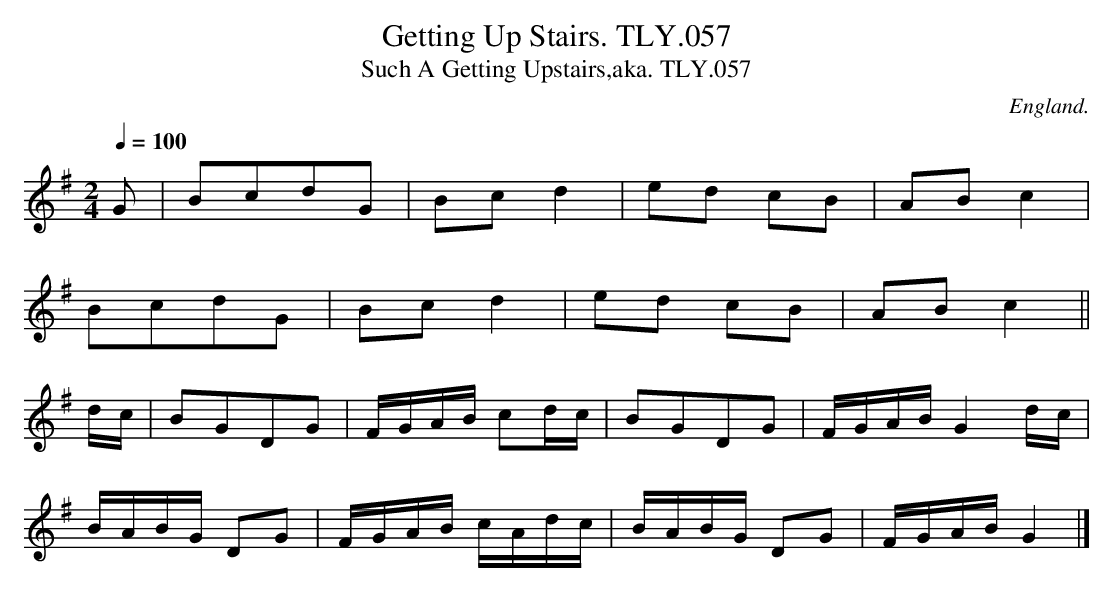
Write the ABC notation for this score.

X:1
T:Getting Up Stairs. TLY.057
T:Such A Getting Upstairs,aka. TLY.057
M:2/4
L:1/16
Q:1/4=100
O:England.
K:G
G2| B2c2d2G2| B2c2 d4| e2d2 c2B2|A2B2 c4|
B2c2d2G2|B2c2 d4| e2d2 c2B2|A2B2 c4||
dc|B2G2D2G2| FGAB c2dc|B2G2D2G2| FGAB G4 dc|
BABG D2G2| FGAB cAdc| BABG D2G2| FGAB G4|]
